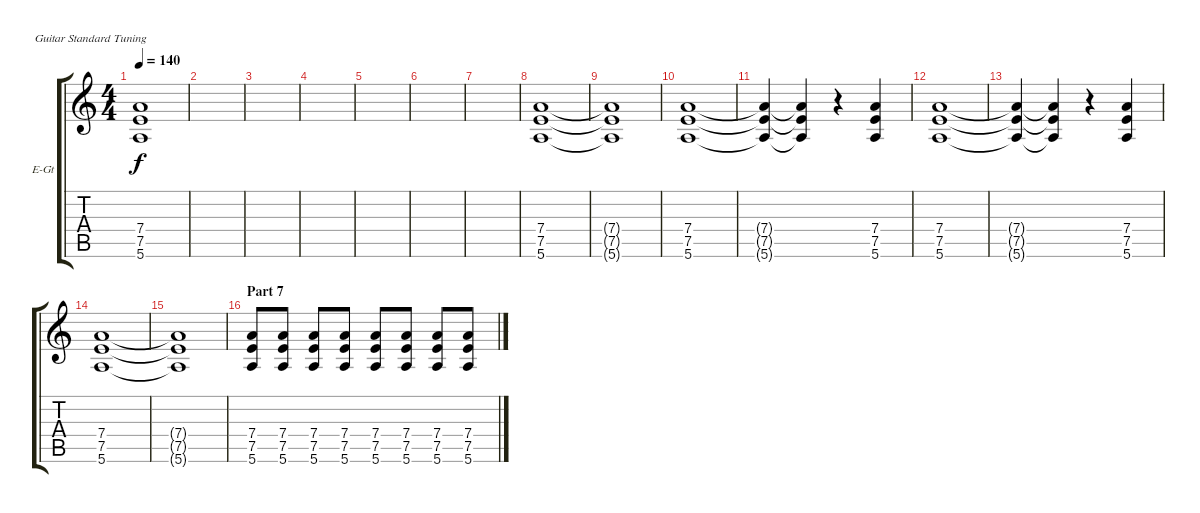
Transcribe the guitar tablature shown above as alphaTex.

\defaultSystemsLayout 4
\bracketExtendMode groupsimilarinstruments
\firstSystemTrackNameOrientation horizontal
\otherSystemsTrackNameOrientation horizontal
\track ("Electric Guitar" "E-Gt") {instrument distortionguitar}
\staff {score tabs}
\tuning (E4 B3 G3 D3 A2 E2)
\ts (4 4)
\tempo 140
\clef g2
\ks aminor
(7.4{t} 7.5{t} 5.6{t}).1{dy f} |
|
|
|
|
|
|
(7.4 7.5 5.6).1 |
(7.4{t} 7.5{t} 5.6{t}).1 |
(7.4 7.5 5.6).1 |
(7.4{t} 7.5{t} 5.6{t}).4 (7.4{t} 7.5{t} 5.6{t}).4 r.4 (7.4 7.5 5.6).4 |
(7.4 7.5 5.6).1 |
(7.4{t} 7.5{t} 5.6{t}).4 (7.4{t} 7.5{t} 5.6{t}).4 r.4 (7.4 7.5 5.6).4 |
(7.4 7.5 5.6).1 |
(7.4{t} 7.5{t} 5.6{t}).1 |
\section ("" "Part 7")
(7.4 7.5 5.6).8 (7.4 7.5 5.6).8 (7.4 7.5 5.6).8 (7.4 7.5 5.6).8 (7.4 7.5 5.6).8 (7.4 7.5 5.6).8 (7.4 7.5 5.6).8 (7.4 7.5 5.6).8
